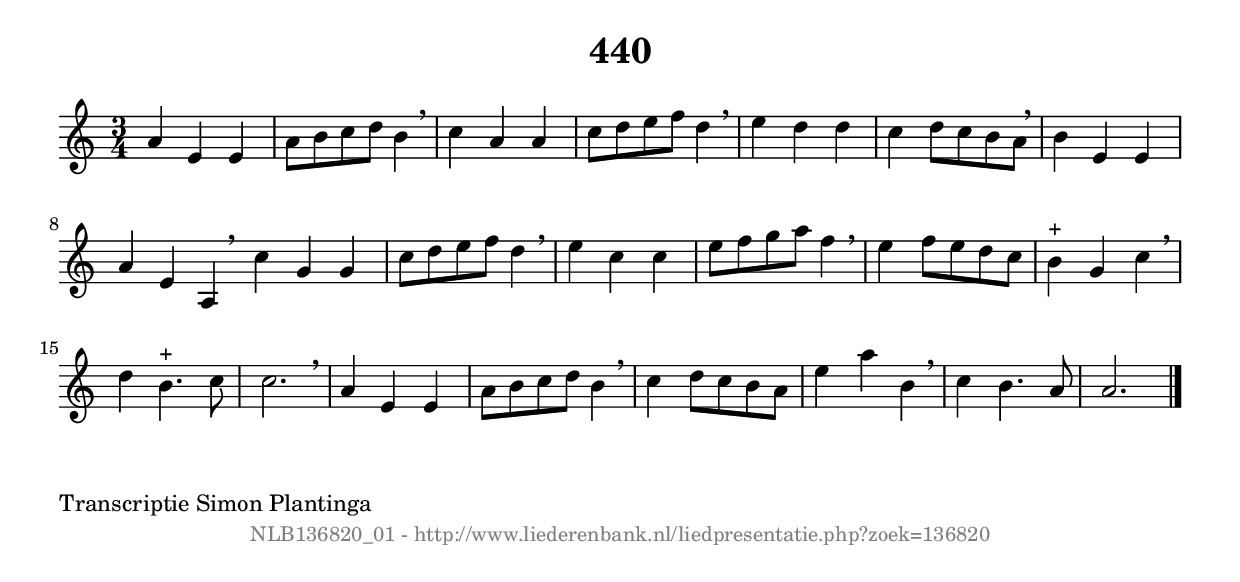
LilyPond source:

%
% produced by wce2krn 1.64 (7 June 2014)
%
\version"2.16"
#(append! paper-alist '(("long" . (cons (* 210 mm) (* 2000 mm)))))
#(set-default-paper-size "long")
sb = {\breathe}
mBreak = {\breathe }
bBreak = {\breathe }
x = {\once\override NoteHead #'style = #'cross }
gl=\glissando
itime={\override Staff.TimeSignature #'stencil = ##f }
ficta = {\once\set suggestAccidentals = ##t}
fine = {\once\override Score.RehearsalMark #'self-alignment-X = #1 \mark \markup {\italic{Fine}}}
dc = {\once\override Score.RehearsalMark #'self-alignment-X = #1 \mark \markup {\italic{D.C.}}}
dcf = {\once\override Score.RehearsalMark #'self-alignment-X = #1 \mark \markup {\italic{D.C. al Fine}}}
dcc = {\once\override Score.RehearsalMark #'self-alignment-X = #1 \mark \markup {\italic{D.C. al Coda}}}
ds = {\once\override Score.RehearsalMark #'self-alignment-X = #1 \mark \markup {\italic{D.S.}}}
dsf = {\once\override Score.RehearsalMark #'self-alignment-X = #1 \mark \markup {\italic{D.S. al Fine}}}
dsc = {\once\override Score.RehearsalMark #'self-alignment-X = #1 \mark \markup {\italic{D.S. al Coda}}}
pv = {\set Score.repeatCommands = #'((volta "1"))}
sv = {\set Score.repeatCommands = #'((volta "2"))}
tv = {\set Score.repeatCommands = #'((volta "3"))}
qv = {\set Score.repeatCommands = #'((volta "4"))}
xv = {\set Score.repeatCommands = #'((volta #f))}
\header{ tagline = ""
title = "440"
}
\score {{
\key a \minor
\relative g'
{
\set melismaBusyProperties = #'()
\time 3/4
\tempo 4=120
\override Score.MetronomeMark #'transparent = ##t
\override Score.RehearsalMark #'break-visibility = #(vector #t #t #f)
a4 e4 e4 | a8 b8 c8 d8 b4 \sb | c4 a4 a4 | c8 d8 e8 f8 d4 | \mBreak \bar "|"
e4 d4 d4 | c4 d8 c8 b8 a8 \sb | b4 e,4 e4 | a4 e4 a,4 \bar ":|:" \bBreak
c'4 g4 g4 | c8 d8 e8 f8 d4 \sb | e4 c4 c4 | e8 f8 g8 a8 f4 | \mBreak \bar "|"
e4 f8 e8 d8 c8 | b4^"+" g4 c4 \sb | d4 b4.^"+" c8 | c2. | \mBreak \bar "|"
a4 e4 e4 | a8 b8 c8 d8 b4 \sb | c4 d8 c8 b8 a8 | e'4 a4 b,4 \sb | c4 b4. a8 | a2. \bar "|."
 }}
 \midi { }
 \layout {
            indent = 0.0\cm
}
}
\markup { \wordwrap-string #" 
Transcriptie Simon Plantinga
"}
\markup { \vspace #0 } \markup { \with-color #grey \fill-line { \center-column { \smaller "NLB136820_01 - http://www.liederenbank.nl/liedpresentatie.php?zoek=136820" } } }
